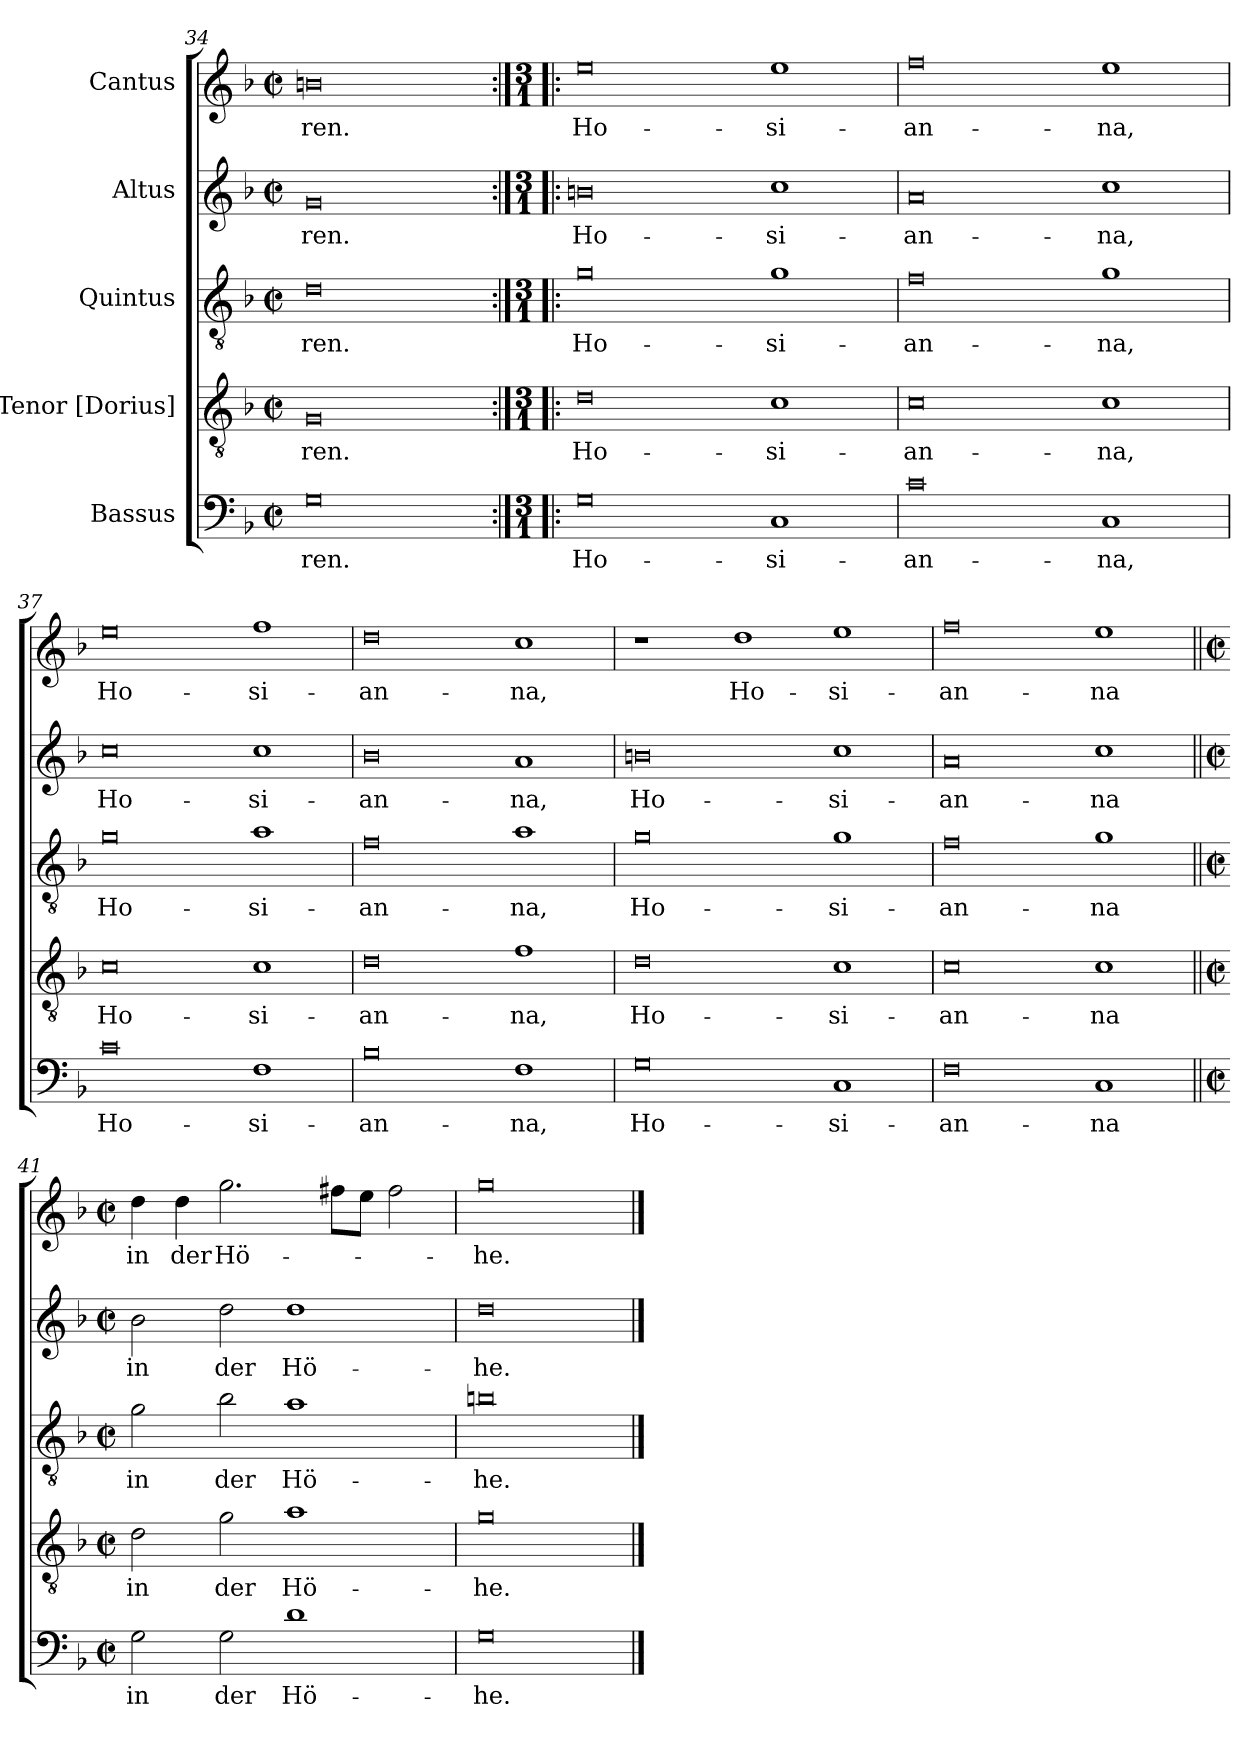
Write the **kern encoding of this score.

**kern	**text	**kern	**text	**kern	**text	**kern	**text	**kern	**text
*part5	*part5	*part4	*part4	*part3	*part3	*part2	*part2	*part1	*part1
*staff5	*staff5	*staff4	*staff4	*staff3	*staff3	*staff2	*staff2	*staff1	*staff1
*I"Bassus	*	*I"Tenor [Dorius]	*	*I"Quintus	*	*I"Altus	*	*I"Cantus	*
*clefF4	*	*clefGv2	*	*clefGv2	*	*clefG2	*	*clefG2	*
*k[b-]	*	*k[b-]	*	*k[b-]	*	*k[b-]	*	*k[b-]	*
*M4/2	*	*M4/2	*	*M4/2	*	*M4/2	*	*M4/2	*
*met(c|)	*	*met(c|)	*	*met(c|)	*	*met(c|)	*	*met(c|)	*
=34	=34	=34	=34	=34	=34	=34	=34	=34	=34
!	!LO:LY:b	!	!LO:LY:b	!	!LO:LY:b	!	!LO:LY:b	!	!LO:LY:b
0G	-ren.	0G	-ren.	0d	-ren.	0g	-ren.	0bn	-ren.
=35:|!|:	=35:|!|:	=35:|!|:	=35:|!|:	=35:|!|:	=35:|!|:	=35:|!|:	=35:|!|:	=35:|!|:	=35:|!|:
*M3/1	*	*M3/1	*	*M3/1	*	*M3/1	*	*M3/1	*
!	!LO:LY:b	!	!LO:LY:b	!	!LO:LY:b	!	!LO:LY:b	!	!LO:LY:b
0G	Ho-	0d	Ho-	0g	Ho-	0bn	Ho-	0ee	Ho-
!	!LO:LY:b	!	!LO:LY:b	!	!LO:LY:b	!	!LO:LY:b	!	!LO:LY:b
1C	-si-	1c	-si-	1g	-si-	1cc	-si-	1ee	-si-
=36	=36	=36	=36	=36	=36	=36	=36	=36	=36
!	!LO:LY:b	!	!LO:LY:b	!	!LO:LY:b	!	!LO:LY:b	!	!LO:LY:b
0c	-an-	0c	-an-	0f	-an-	0a	-an-	0ff	-an-
!	!LO:LY:b	!	!LO:LY:b	!	!LO:LY:b	!	!LO:LY:b	!	!LO:LY:b
1C	-na,	1c	-na,	1g	-na,	1cc	-na,	1ee	-na,
=37	=37	=37	=37	=37	=37	=37	=37	=37	=37
!	!LO:LY:b	!	!LO:LY:b	!	!LO:LY:b	!	!LO:LY:b	!	!LO:LY:b
0c	Ho-	0c	Ho-	0g	Ho-	0cc	Ho-	0ee	Ho-
!	!LO:LY:b	!	!LO:LY:b	!	!LO:LY:b	!	!LO:LY:b	!	!LO:LY:b
1F	-si-	1c	-si-	1a	-si-	1cc	-si-	1ff	-si-
!!LO:LB:g=z
=38	=38	=38	=38	=38	=38	=38	=38	=38	=38
!	!LO:LY:b	!	!LO:LY:b	!	!LO:LY:b	!	!LO:LY:b	!	!LO:LY:b
0B-	-an-	0d	-an-	0f	-an-	0b-	-an-	0dd	-an-
!	!LO:LY:b	!	!LO:LY:b	!	!LO:LY:b	!	!LO:LY:b	!	!LO:LY:b
1F	-na,	1f	-na,	1a	-na,	1a	-na,	1cc	-na,
=39	=39	=39	=39	=39	=39	=39	=39	=39	=39
!	!LO:LY:b	!	!LO:LY:b	!	!LO:LY:b	!	!LO:LY:b	!	!
0G	Ho-	0d	Ho-	0g	Ho-	0bn	Ho-	1r	.
!	!	!	!	!	!	!	!	!	!LO:LY:b
.	.	.	.	.	.	.	.	1dd	Ho-
!	!LO:LY:b	!	!LO:LY:b	!	!LO:LY:b	!	!LO:LY:b	!	!LO:LY:b
1C	-si-	1c	-si-	1g	-si-	1cc	-si-	1ee	-si-
=40	=40	=40	=40	=40	=40	=40	=40	=40	=40
!	!LO:LY:b	!	!LO:LY:b	!	!LO:LY:b	!	!LO:LY:b	!	!LO:LY:b
0F	-an-	0c	-an-	0f	-an-	0a	-an-	0ff	-an-
!	!LO:LY:b	!	!LO:LY:b	!	!LO:LY:b	!	!LO:LY:b	!	!LO:LY:b
1C	-na	1c	-na	1g	-na	1cc	-na	1ee	-na
=41||	=41||	=41||	=41||	=41||	=41||	=41||	=41||	=41||	=41||
*M2/1	*	*M2/1	*	*M2/1	*	*M2/1	*	*M2/1	*
*met(c|)	*	*met(c|)	*	*met(c|)	*	*met(c|)	*	*met(c|)	*
!	!LO:LY:b	!	!LO:LY:b	!	!LO:LY:b	!	!LO:LY:b	!	!LO:LY:b
2G\	in	2d\	in	2g\	in	2b-\	in	4dd\	in
!	!	!	!	!	!	!	!	!	!LO:LY:b
.	.	.	.	.	.	.	.	4dd\	der
!	!LO:LY:b	!	!LO:LY:b	!	!LO:LY:b	!	!LO:LY:b	!	!LO:LY:b
2G\	der	2g\	der	2b-\	der	2dd\	der	2.gg\	Hö-
!	!LO:LY:b	!	!LO:LY:b	!	!LO:LY:b	!	!LO:LY:b	!	!
1d	Hö-	1a	Hö-	1a	Hö-	1dd	Hö-	.	.
.	.	.	.	.	.	.	.	8ff#X\L	.
.	.	.	.	.	.	.	.	8ee\J	.
.	.	.	.	.	.	.	.	2ff#\	.
=42	=42	=42	=42	=42	=42	=42	=42	=42	=42
!	!LO:LY:b	!	!LO:LY:b	!	!LO:LY:b	!	!LO:LY:b	!	!LO:LY:b
0G	-he.	0g	-he.	0bn	-he.	0dd	-he.	0gg	-he.
==	==	==	==	==	==	==	==	==	==
*-	*-	*-	*-	*-	*-	*-	*-	*-	*-
